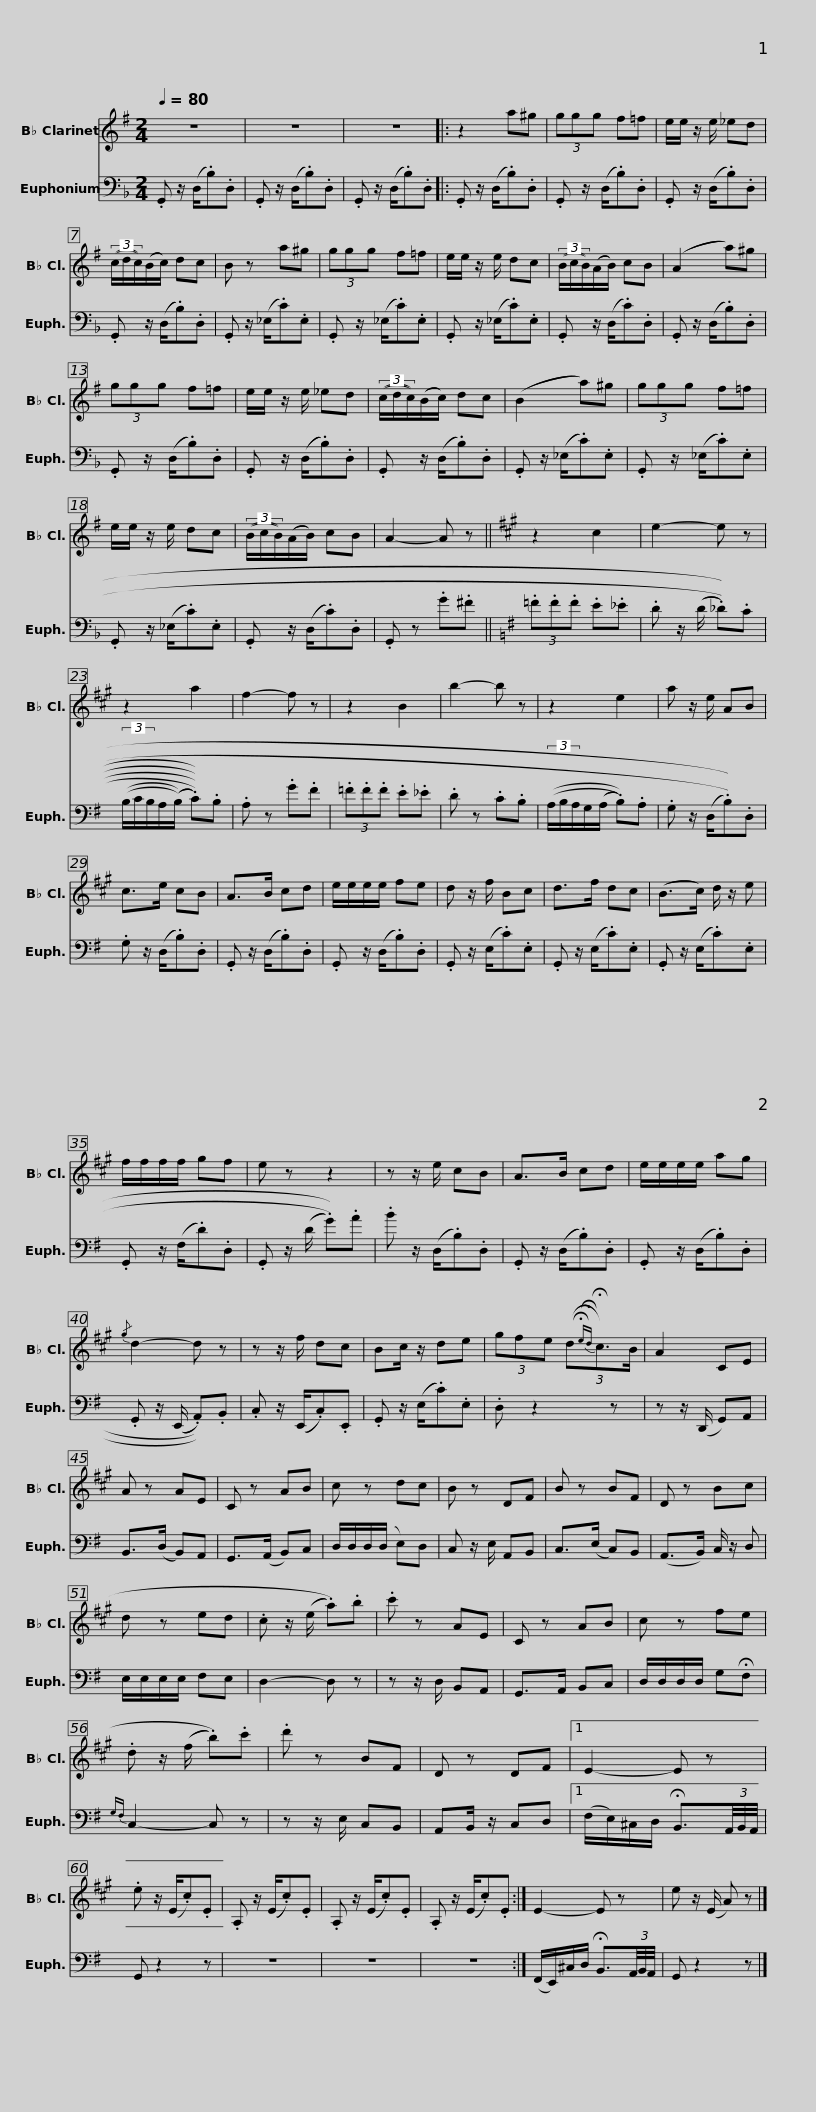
X:1
%%score 1 2
L:1/8
Q:1/4=80
M:2/4
I:linebreak $
K:F
V:1 treble transpose=-2
V:2 bass
V:1
[K:G] z4 | z4 | z4 |: z2 a^g | (3ggg f=f | %5
 e/e/ z/ e/ _ed |$ (3((c/d/c/))((B/c/)) dc | B z a^g | (3ggg f=f | e/e/ z/ e/ dc | %10
 (3((B/c/B/))((A/B/)) cB | ((A2 a))^g |$ (3ggg f=f | e/e/ z/ e/ _ed | (3((c/d/c/))((B/c/)) dc | %15
 ((B2 a))^g | (3ggg f=f | e/e/ z/ e/ dc |$ (3((B/c/B/))((A/B/)) cB | A2- A z || %20
[K:A] z2 c2 | e2- e z | z2 a2 | f2- f z |$ z2 B2 | %25
 b2- b z | z2 e2 | a z/ e/ AB | c>e cB | A>B cd | %30
 e/e/e/e/ fe |$ d z/ f/ Bc | d>f dc | ((B>c)) d/ z/ e | f/f/f/f/ gf | %35
 e z z2 | z z/ e/ cB | A>B cd |$ e/e/e/e/ ag |{/g} d2- d z | %40
 z z/ f/ dc | Bc/ z/ de | (3gfe (3((d{!fermata!e!fermata!d}!fermata!c3/2))B/ | A2 CE |$ A z AE | %45
 C z AB | c z dc | B z DF | B z BF | D z Bc | %50
 d z ed |$ .c z/ (((e/ .a))).b | .c' z AE | C z AB | c z fe | %55
 .d z/ (((f/ .b))).c' | .d' z BF | D z DF |1$ E2- E z | .e z/ (E/.c).E | %60
 .A, z/ ((E/.c)).E | .A, z/ ((E/.c)).E | .A, z/ ((E/.c)).E :| E2- E z |$ e z/ (E/ A) z |] %65
V:2
 .G,, z/ ((D,/.B,)).D, | .G,, z/ ((D,/.B,)).D, | .G,, z/ ((D,/.B,)).D, |: .G,, z/ ((D,/.B,)).D, | .G,, z/ ((D,/.B,)).D, | %5
 .G,, z/ ((D,/.B,)).D, |$ .G,, z/ ((D,/.B,)).D, | .G,, z/ ((_E,/.C)).E, | .G,, z/ ((_E,/.C)).E, | .G,, z/ ((_E,/.C)).E, | %10
 .G,, z/ ((D,/.C)).D, | .G,, z/ ((D,/.B,)).D, |$ .G,, z/ ((D,/.B,)).D, | .G,, z/ ((D,/.B,)).D, | .G,, z/ ((D,/.B,)).D, | %15
 .G,, z/ ((_E,/.C)).E, | .G,, z/ ((_E,/.C)).E, | .G,, z/ ((_E,/.C)).E, |$ .G,, z/ ((D,/.C)).D, | .G,, z .G.^F || %20
[K:G] (3.=F.F.F .E._E | .D z/ ((((D/ ._D)))).C | (3((B,/C/B,/A,/((((((B,/)) .C)))))).B, | .A, z .G.F |$ (3.=F.F.F .E._E | %25
 .D z .C.B, | (3((A,/B,/A,/G,/((A,/ .B,)))).A, | .G, z/ ((((D,/.B,)))).D, | .G, z/ ((D,/.B,)).D, | .G,, z/ ((D,/.B,)).D, | %30
 .G,, z/ ((D,/.B,)).D, |$ .G,, z/ ((E,/.C)).E, | .G,, z/ ((E,/.C)).E, | .G,, z/ ((E,/.C)).E, | .G,, z/ ((F,/.D)).D, | %35
 .G,, z/ ((((D/ .G)))).A | .B z/ ((D,/.B,)).D, | .G,, z/ ((D,/.B,)).D, |$ .G,, z/ ((D,/.B,)).D, | .G,, z/ ((((E,,/ .A,,)))).B,, | %40
 .C, z/ ((E,,/.C,)).E,, | .G,, z/ ((E,/.C)).E, | .D, z2 z | z z/ (D,,/ G,,)A,, |$ B,,>(D, B,,)A,, | %45
 G,,>(A,, B,,)C, | D,/D,/D,/(D,/ E,)D, | C, z/ E,/ A,,B,, | C,>(E, C,)B,, | (A,,>B,,) C,/ z/ D, | %50
 E,/E,/E,/E,/ F,E, |$ D,2- D, z | z z/ D,/ B,,A,, | G,,>A,, B,,C, | D,/D,/D,/D,/ G,!fermata!F, | %55
{G,F,} C,2- C, z | z z/ E,/ C,B,, | A,,B,,/ z/ C,D, |1$ (F,/E,/)^C,/D,/ !fermata!B,,3/2(3A,,/4B,,/4A,,/4 | G,, z2 z | %60
 z4 | z4 | z4 :| (F,,/E,,/)^C,/D,/ !fermata!B,,3/2(3A,,/4B,,/4A,,/4 |$ G,, z2 z |] %65
